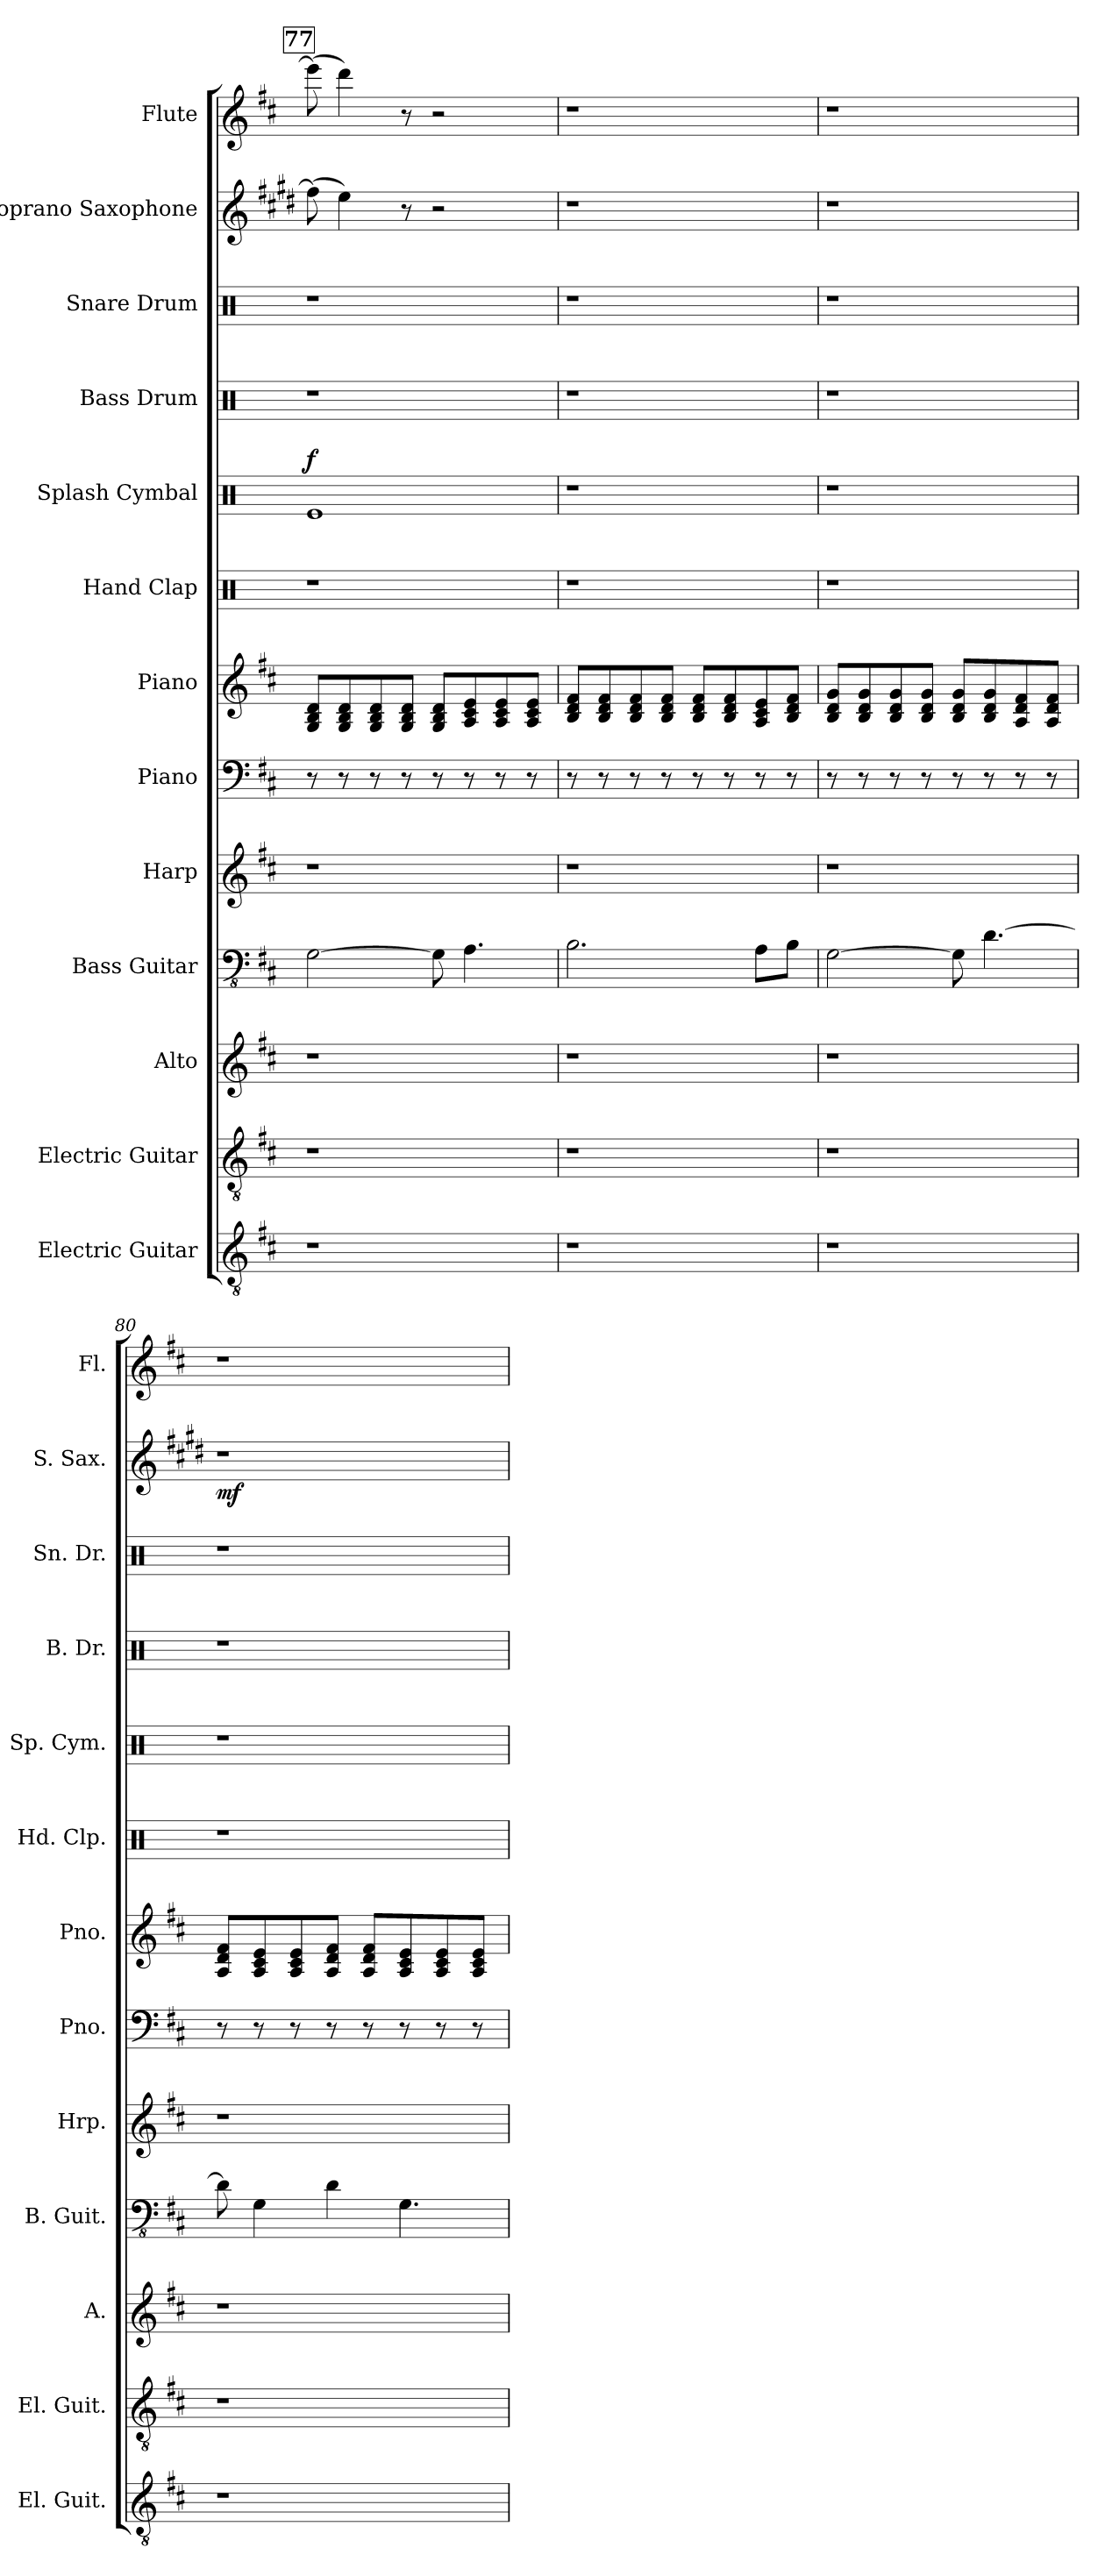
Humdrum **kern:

**kern	**kern	**kern	**kern	**kern	**kern	**kern	**kern	**kern	**dynam	**kern	**kern	**kern	**dynam	**kern
*part13	*part12	*part11	*part10	*part9	*part8	*part7	*part6	*part5	*part5	*part4	*part3	*part2	*part2	*part1
*staff13	*staff12	*staff11	*staff10	*staff9	*staff8	*staff7	*staff6	*staff5	*staff5	*staff4	*staff3	*staff2	*staff2	*staff1
*I"Electric Guitar	*I"Electric Guitar	*I"Alto	*I"Bass Guitar	*I"Harp	*I"Piano	*I"Piano	*I"Hand Clap	*I"Splash Cymbal	*	*I"Bass Drum	*I"Snare Drum	*I"Soprano Saxophone	*	*I"Flute
*I'El. Guit.	*I'El. Guit.	*I'A.	*I'B. Guit.	*I'Hrp.	*I'Pno.	*I'Pno.	*I'Hd. Clp.	*I'Sp. Cym.	*	*I'B. Dr.	*I'Sn. Dr.	*I'S. Sax.	*	*I'Fl.
*clefGv2	*clefGv2	*clefG2	*clefFv4	*clefG2	*clefF4	*clefG2	*clefX	*clefX	*	*clefX	*clefX	*clefG2	*	*clefG2
*	*	*	*	*	*	*	*	*	*	*	*	*ITrd1c2	*	*
*k[f#c#]	*k[f#c#]	*k[f#c#]	*k[f#c#]	*k[f#c#]	*k[f#c#]	*k[f#c#]	*k[]	*k[]	*	*k[]	*k[]	*k[f#c#]	*	*k[f#c#]
!!LO:REH:place=s1:a:B:fs=14:t=77
=77	=77	=77	=77	=77	=77	=77	=77	=77	=77	=77	=77	=77	=77	=77
!	!	!	!	!	!	!	!	!	!LO:DY:a	!	!	!	!	!
1r	1r	1r	[2GG\	1r	8r	8G/ 8B/ 8d/L	1r	1Re	f	1r	1r	(8ee\]	.	(8eee\]
.	.	.	.	.	8r	8G/ 8B/ 8d/	.	.	.	.	.	4dd\)	.	4ddd\)
.	.	.	.	.	8r	8G/ 8B/ 8d/	.	.	.	.	.	.	.	.
.	.	.	.	.	8r	8G/ 8B/ 8d/J	.	.	.	.	.	8r	.	8r
.	.	.	8GG\]	.	8r	8G/ 8B/ 8d/L	.	.	.	.	.	2r	.	2r
.	.	.	4.AA\	.	8r	8A/ 8c#/ 8e/	.	.	.	.	.	.	.	.
.	.	.	.	.	8r	8A/ 8c#/ 8e/	.	.	.	.	.	.	.	.
.	.	.	.	.	8r	8A/ 8c#/ 8e/J	.	.	.	.	.	.	.	.
=78	=78	=78	=78	=78	=78	=78	=78	=78	=78	=78	=78	=78	=78	=78
1r	1r	1r	2.BB\	1r	8r	8B/ 8d/ 8f#/L	1r	1r	.	1r	1r	1r	.	1r
.	.	.	.	.	8r	8B/ 8d/ 8f#/	.	.	.	.	.	.	.	.
.	.	.	.	.	8r	8B/ 8d/ 8f#/	.	.	.	.	.	.	.	.
.	.	.	.	.	8r	8B/ 8d/ 8f#/J	.	.	.	.	.	.	.	.
.	.	.	.	.	8r	8B/ 8d/ 8f#/L	.	.	.	.	.	.	.	.
.	.	.	.	.	8r	8B/ 8d/ 8f#/	.	.	.	.	.	.	.	.
.	.	.	8AA\L	.	8r	8A/ 8c#/ 8e/	.	.	.	.	.	.	.	.
.	.	.	8BB\J	.	8r	8B/ 8d/ 8f#/J	.	.	.	.	.	.	.	.
!!LO:PB:g=z
=79	=79	=79	=79	=79	=79	=79	=79	=79	=79	=79	=79	=79	=79	=79
1r	1r	1r	[2GG\	1r	8r	8B/ 8d/ 8g/L	1r	1r	.	1r	1r	1r	.	1r
.	.	.	.	.	8r	8B/ 8d/ 8g/	.	.	.	.	.	.	.	.
.	.	.	.	.	8r	8B/ 8d/ 8g/	.	.	.	.	.	.	.	.
.	.	.	.	.	8r	8B/ 8d/ 8g/J	.	.	.	.	.	.	.	.
.	.	.	8GG\]	.	8r	8B/ 8d/ 8g/L	.	.	.	.	.	.	.	.
.	.	.	[4.D\	.	8r	8B/ 8d/ 8g/	.	.	.	.	.	.	.	.
.	.	.	.	.	8r	8A/ 8d/ 8f#/	.	.	.	.	.	.	.	.
.	.	.	.	.	8r	8A/ 8d/ 8f#/J	.	.	.	.	.	.	.	.
=80	=80	=80	=80	=80	=80	=80	=80	=80	=80	=80	=80	=80	=80	=80
!	!	!	!	!	!	!	!	!	!	!	!	!	!LO:DY:b	!
1r	1r	1r	8D\]	1r	8r	8A/ 8d/ 8f#/L	1r	1r	.	1r	1r	1r	mf	1r
.	.	.	4GG\	.	8r	8A/ 8c#/ 8e/	.	.	.	.	.	.	.	.
.	.	.	.	.	8r	8A/ 8c#/ 8e/	.	.	.	.	.	.	.	.
.	.	.	4D\	.	8r	8A/ 8d/ 8f#/J	.	.	.	.	.	.	.	.
.	.	.	.	.	8r	8A/ 8d/ 8f#/L	.	.	.	.	.	.	.	.
.	.	.	4.GG\	.	8r	8A/ 8c#/ 8e/	.	.	.	.	.	.	.	.
.	.	.	.	.	8r	8A/ 8c#/ 8e/	.	.	.	.	.	.	.	.
.	.	.	.	.	8r	8A/ 8c#/ 8e/J	.	.	.	.	.	.	.	.
=	=	=	=	=	=	=	=	=	=	=	=	=	=	=
*-	*-	*-	*-	*-	*-	*-	*-	*-	*-	*-	*-	*-	*-	*-
